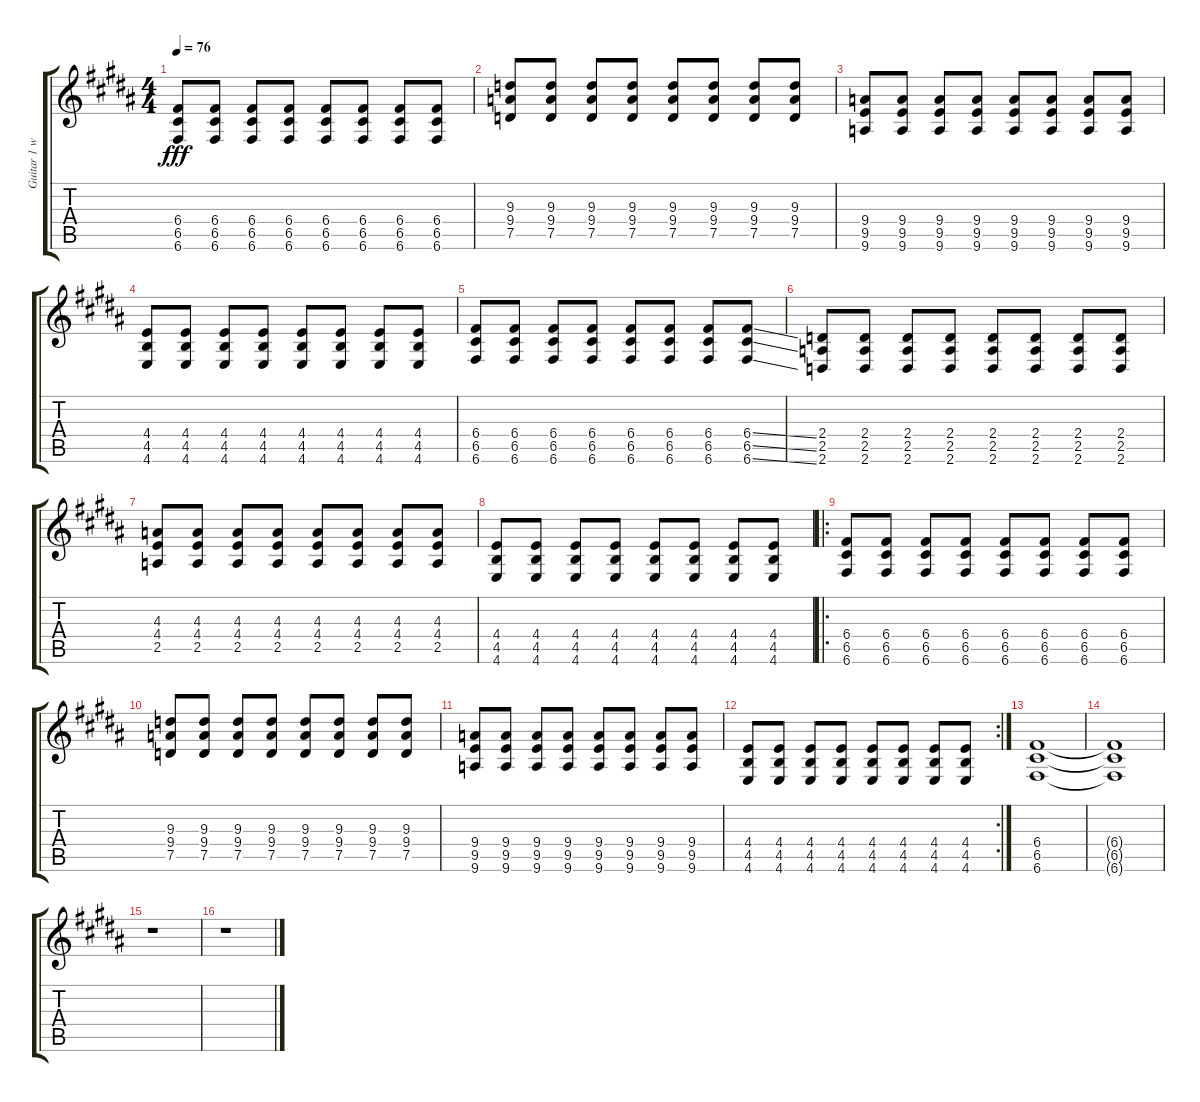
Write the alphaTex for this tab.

\track ("Guitar 1 with Distortion" "Guitar 1 w") {instrument overdrivenguitar}
\staff {score tabs}
\tuning (D4 A3 F3 C3 G2 C2) {hide}
\ts (4 4)
\tempo 76
\clef g2
\ks b
(6.4 6.5 6.6).8{dy fff} (6.4 6.5 6.6).8 (6.4 6.5 6.6).8 (6.4 6.5 6.6).8 (6.4 6.5 6.6).8 (6.4 6.5 6.6).8 (6.4 6.5 6.6).8 (6.4 6.5 6.6).8 |
(9.3 9.4 7.5).8 (9.3 9.4 7.5).8 (9.3 9.4 7.5).8 (9.3 9.4 7.5).8 (9.3 9.4 7.5).8 (9.3 9.4 7.5).8 (9.3 9.4 7.5).8 (9.3 9.4 7.5).8 |
(9.4 9.5 9.6).8 (9.4 9.5 9.6).8 (9.4 9.5 9.6).8 (9.4 9.5 9.6).8 (9.4 9.5 9.6).8 (9.4 9.5 9.6).8 (9.4 9.5 9.6).8 (9.4 9.5 9.6).8 |
(4.4 4.5 4.6).8 (4.4 4.5 4.6).8 (4.4 4.5 4.6).8 (4.4 4.5 4.6).8 (4.4 4.5 4.6).8 (4.4 4.5 4.6).8 (4.4 4.5 4.6).8 (4.4 4.5 4.6).8 |
(6.4 6.5 6.6).8 (6.4 6.5 6.6).8 (6.4 6.5 6.6).8 (6.4 6.5 6.6).8 (6.4 6.5 6.6).8 (6.4 6.5 6.6).8 (6.4 6.5 6.6).8 (6.4{ss} 6.5{ss} 6.6{ss}).8 |
(2.4 2.5 2.6).8 (2.4 2.5 2.6).8 (2.4 2.5 2.6).8 (2.4 2.5 2.6).8 (2.4 2.5 2.6).8 (2.4 2.5 2.6).8 (2.4 2.5 2.6).8 (2.4 2.5 2.6).8 |
(4.3 4.4 2.5).8 (4.3 4.4 2.5).8 (4.3 4.4 2.5).8 (4.3 4.4 2.5).8 (4.3 4.4 2.5).8 (4.3 4.4 2.5).8 (4.3 4.4 2.5).8 (4.3 4.4 2.5).8 |
(4.4 4.5 4.6).8 (4.4 4.5 4.6).8 (4.4 4.5 4.6).8 (4.4 4.5 4.6).8 (4.4 4.5 4.6).8 (4.4 4.5 4.6).8 (4.4 4.5 4.6).8 (4.4 4.5 4.6).8 |
\ro
(6.4 6.5 6.6).8 (6.4 6.5 6.6).8 (6.4 6.5 6.6).8 (6.4 6.5 6.6).8 (6.4 6.5 6.6).8 (6.4 6.5 6.6).8 (6.4 6.5 6.6).8 (6.4 6.5 6.6).8 |
(9.3 9.4 7.5).8 (9.3 9.4 7.5).8 (9.3 9.4 7.5).8 (9.3 9.4 7.5).8 (9.3 9.4 7.5).8 (9.3 9.4 7.5).8 (9.3 9.4 7.5).8 (9.3 9.4 7.5).8 |
(9.4 9.5 9.6).8 (9.4 9.5 9.6).8 (9.4 9.5 9.6).8 (9.4 9.5 9.6).8 (9.4 9.5 9.6).8 (9.4 9.5 9.6).8 (9.4 9.5 9.6).8 (9.4 9.5 9.6).8 |
\rc 2
(4.4 4.5 4.6).8 (4.4 4.5 4.6).8 (4.4 4.5 4.6).8 (4.4 4.5 4.6).8 (4.4 4.5 4.6).8 (4.4 4.5 4.6).8 (4.4 4.5 4.6).8 (4.4 4.5 4.6).8 |
(6.4 6.5 6.6).1 |
(6.4{t} 6.5{t} 6.6{t}).1 |
r.1 |
r.1
